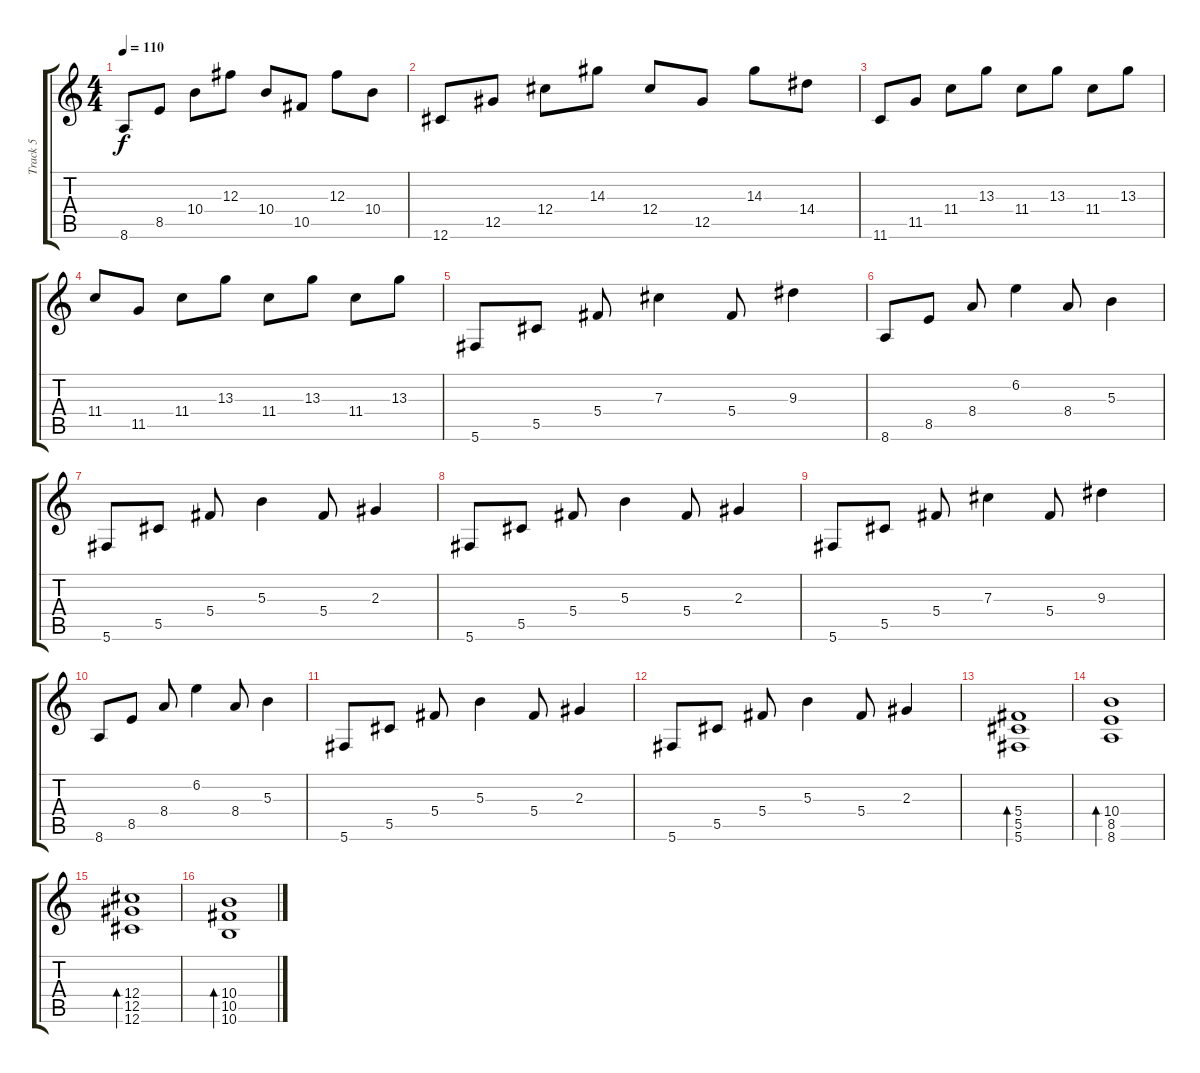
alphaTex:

\track ("Track 5" "Track 5") {instrument distortionguitar}
\staff {score tabs}
\tuning (Eb4 Bb3 Gb3 Db3 Ab2 Db2) {hide}
\ts (4 4)
\tempo 110
\clef g2
\ks c
8.6.8{dy f} 8.5.8 10.4.8 12.3.8 10.4.8 10.5.8 12.3.8 10.4.8 |
12.6.8 12.5.8 12.4.8 14.3.8 12.4.8 12.5.8 14.3.8 14.4.8 |
11.6.8 11.5.8 11.4.8 13.3.8 11.4.8 13.3.8 11.4.8 13.3.8 |
11.4.8 11.5.8 11.4.8 13.3.8 11.4.8 13.3.8 11.4.8 13.3.8 |
5.6.8{volume 13} 5.5.8 5.4.8 7.3.4 5.4.8 9.3.4 |
8.6.8 8.5.8 8.4.8 6.2.4 8.4.8 5.3.4 |
5.6.8 5.5.8 5.4.8 5.3.4 5.4.8 2.3.4 |
5.6.8 5.5.8 5.4.8 5.3.4 5.4.8 2.3.4 |
5.6.8 5.5.8 5.4.8 7.3.4 5.4.8 9.3.4 |
8.6.8 8.5.8 8.4.8 6.2.4 8.4.8 5.3.4 |
5.6.8 5.5.8 5.4.8 5.3.4 5.4.8 2.3.4 |
5.6.8 5.5.8 5.4.8 5.3.4 5.4.8 2.3.4 |
(5.4 5.5 5.6).1{bd 240 volume 10 instrument electricguitarjazz} |
(10.4 8.5 8.6).1{bd 240} |
(12.4 12.5 12.6).1{bd 240} |
(10.4 10.5 10.6).1{bd 240}
